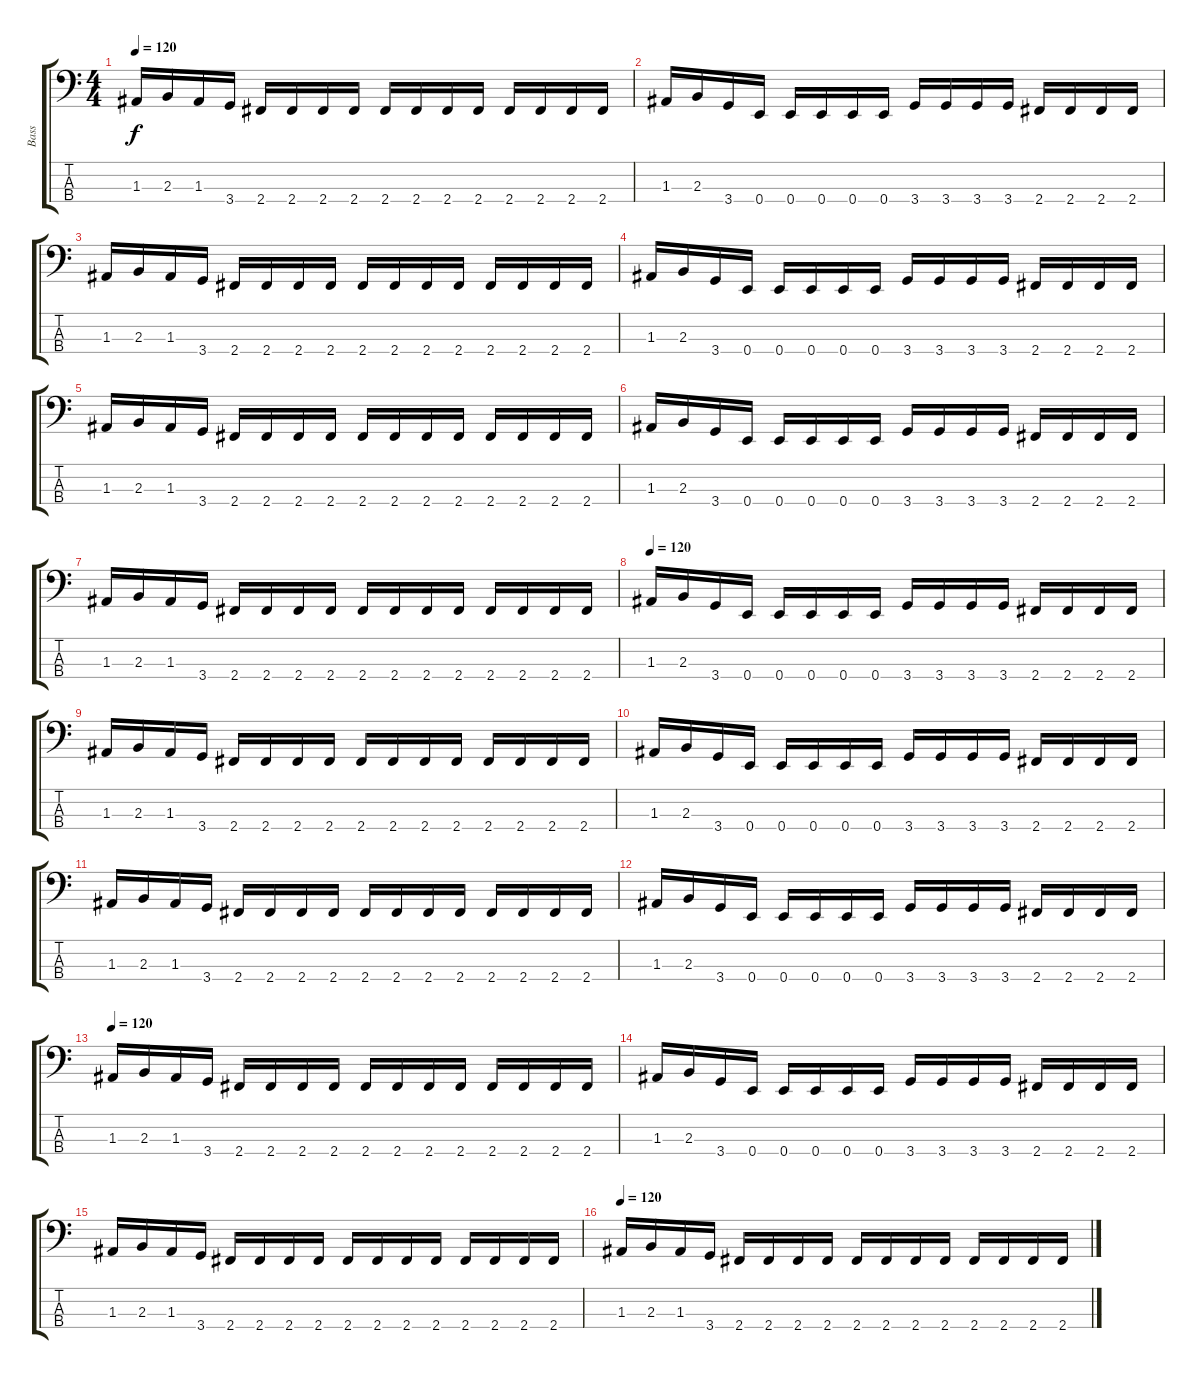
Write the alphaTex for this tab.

\track ("Bass" "Bass") {instrument electricbassfinger}
\staff {score tabs}
\tuning (G2 D2 A1 E1) {hide}
\ts (4 4)
\tempo 120
\clef f4
\ks c
1.3.16{dy f} 2.3.16 1.3.16 3.4.16 2.4.16 2.4.16 2.4.16 2.4.16 2.4.16 2.4.16 2.4.16 2.4.16 2.4.16 2.4.16 2.4.16 2.4.16 |
1.3.16 2.3.16 3.4.16 0.4.16 0.4.16 0.4.16 0.4.16 0.4.16 3.4.16 3.4.16 3.4.16 3.4.16 2.4.16 2.4.16 2.4.16 2.4.16 |
1.3.16 2.3.16 1.3.16 3.4.16 2.4.16 2.4.16 2.4.16 2.4.16 2.4.16 2.4.16 2.4.16 2.4.16 2.4.16 2.4.16 2.4.16 2.4.16 |
1.3.16 2.3.16 3.4.16 0.4.16 0.4.16 0.4.16 0.4.16 0.4.16 3.4.16 3.4.16 3.4.16 3.4.16 2.4.16 2.4.16 2.4.16 2.4.16 |
1.3.16 2.3.16 1.3.16 3.4.16 2.4.16 2.4.16 2.4.16 2.4.16 2.4.16 2.4.16 2.4.16 2.4.16 2.4.16 2.4.16 2.4.16 2.4.16 |
1.3.16 2.3.16 3.4.16 0.4.16 0.4.16 0.4.16 0.4.16 0.4.16 3.4.16 3.4.16 3.4.16 3.4.16 2.4.16 2.4.16 2.4.16 2.4.16 |
1.3.16 2.3.16 1.3.16 3.4.16 2.4.16 2.4.16 2.4.16 2.4.16 2.4.16 2.4.16 2.4.16 2.4.16 2.4.16 2.4.16 2.4.16 2.4.16 |
\tempo 120
1.3.16 2.3.16 3.4.16 0.4.16 0.4.16 0.4.16 0.4.16 0.4.16 3.4.16 3.4.16 3.4.16 3.4.16 2.4.16 2.4.16 2.4.16 2.4.16 |
1.3.16 2.3.16 1.3.16 3.4.16 2.4.16 2.4.16 2.4.16 2.4.16 2.4.16 2.4.16 2.4.16 2.4.16 2.4.16 2.4.16 2.4.16 2.4.16 |
1.3.16 2.3.16 3.4.16 0.4.16 0.4.16 0.4.16 0.4.16 0.4.16 3.4.16 3.4.16 3.4.16 3.4.16 2.4.16 2.4.16 2.4.16 2.4.16 |
1.3.16 2.3.16 1.3.16 3.4.16 2.4.16 2.4.16 2.4.16 2.4.16 2.4.16 2.4.16 2.4.16 2.4.16 2.4.16 2.4.16 2.4.16 2.4.16 |
1.3.16 2.3.16 3.4.16 0.4.16 0.4.16 0.4.16 0.4.16 0.4.16 3.4.16 3.4.16 3.4.16 3.4.16 2.4.16 2.4.16 2.4.16 2.4.16 |
\tempo 120
1.3.16 2.3.16 1.3.16 3.4.16 2.4.16 2.4.16 2.4.16 2.4.16 2.4.16 2.4.16 2.4.16 2.4.16 2.4.16 2.4.16 2.4.16 2.4.16 |
1.3.16 2.3.16 3.4.16 0.4.16 0.4.16 0.4.16 0.4.16 0.4.16 3.4.16 3.4.16 3.4.16 3.4.16 2.4.16 2.4.16 2.4.16 2.4.16 |
1.3.16 2.3.16 1.3.16 3.4.16 2.4.16 2.4.16 2.4.16 2.4.16 2.4.16 2.4.16 2.4.16 2.4.16 2.4.16 2.4.16 2.4.16 2.4.16 |
\tempo 105
\tempo 120
1.3.16 2.3.16 1.3.16 3.4.16 2.4.16 2.4.16 2.4.16 2.4.16 2.4.16 2.4.16 2.4.16 2.4.16 2.4.16 2.4.16 2.4.16 2.4.16
